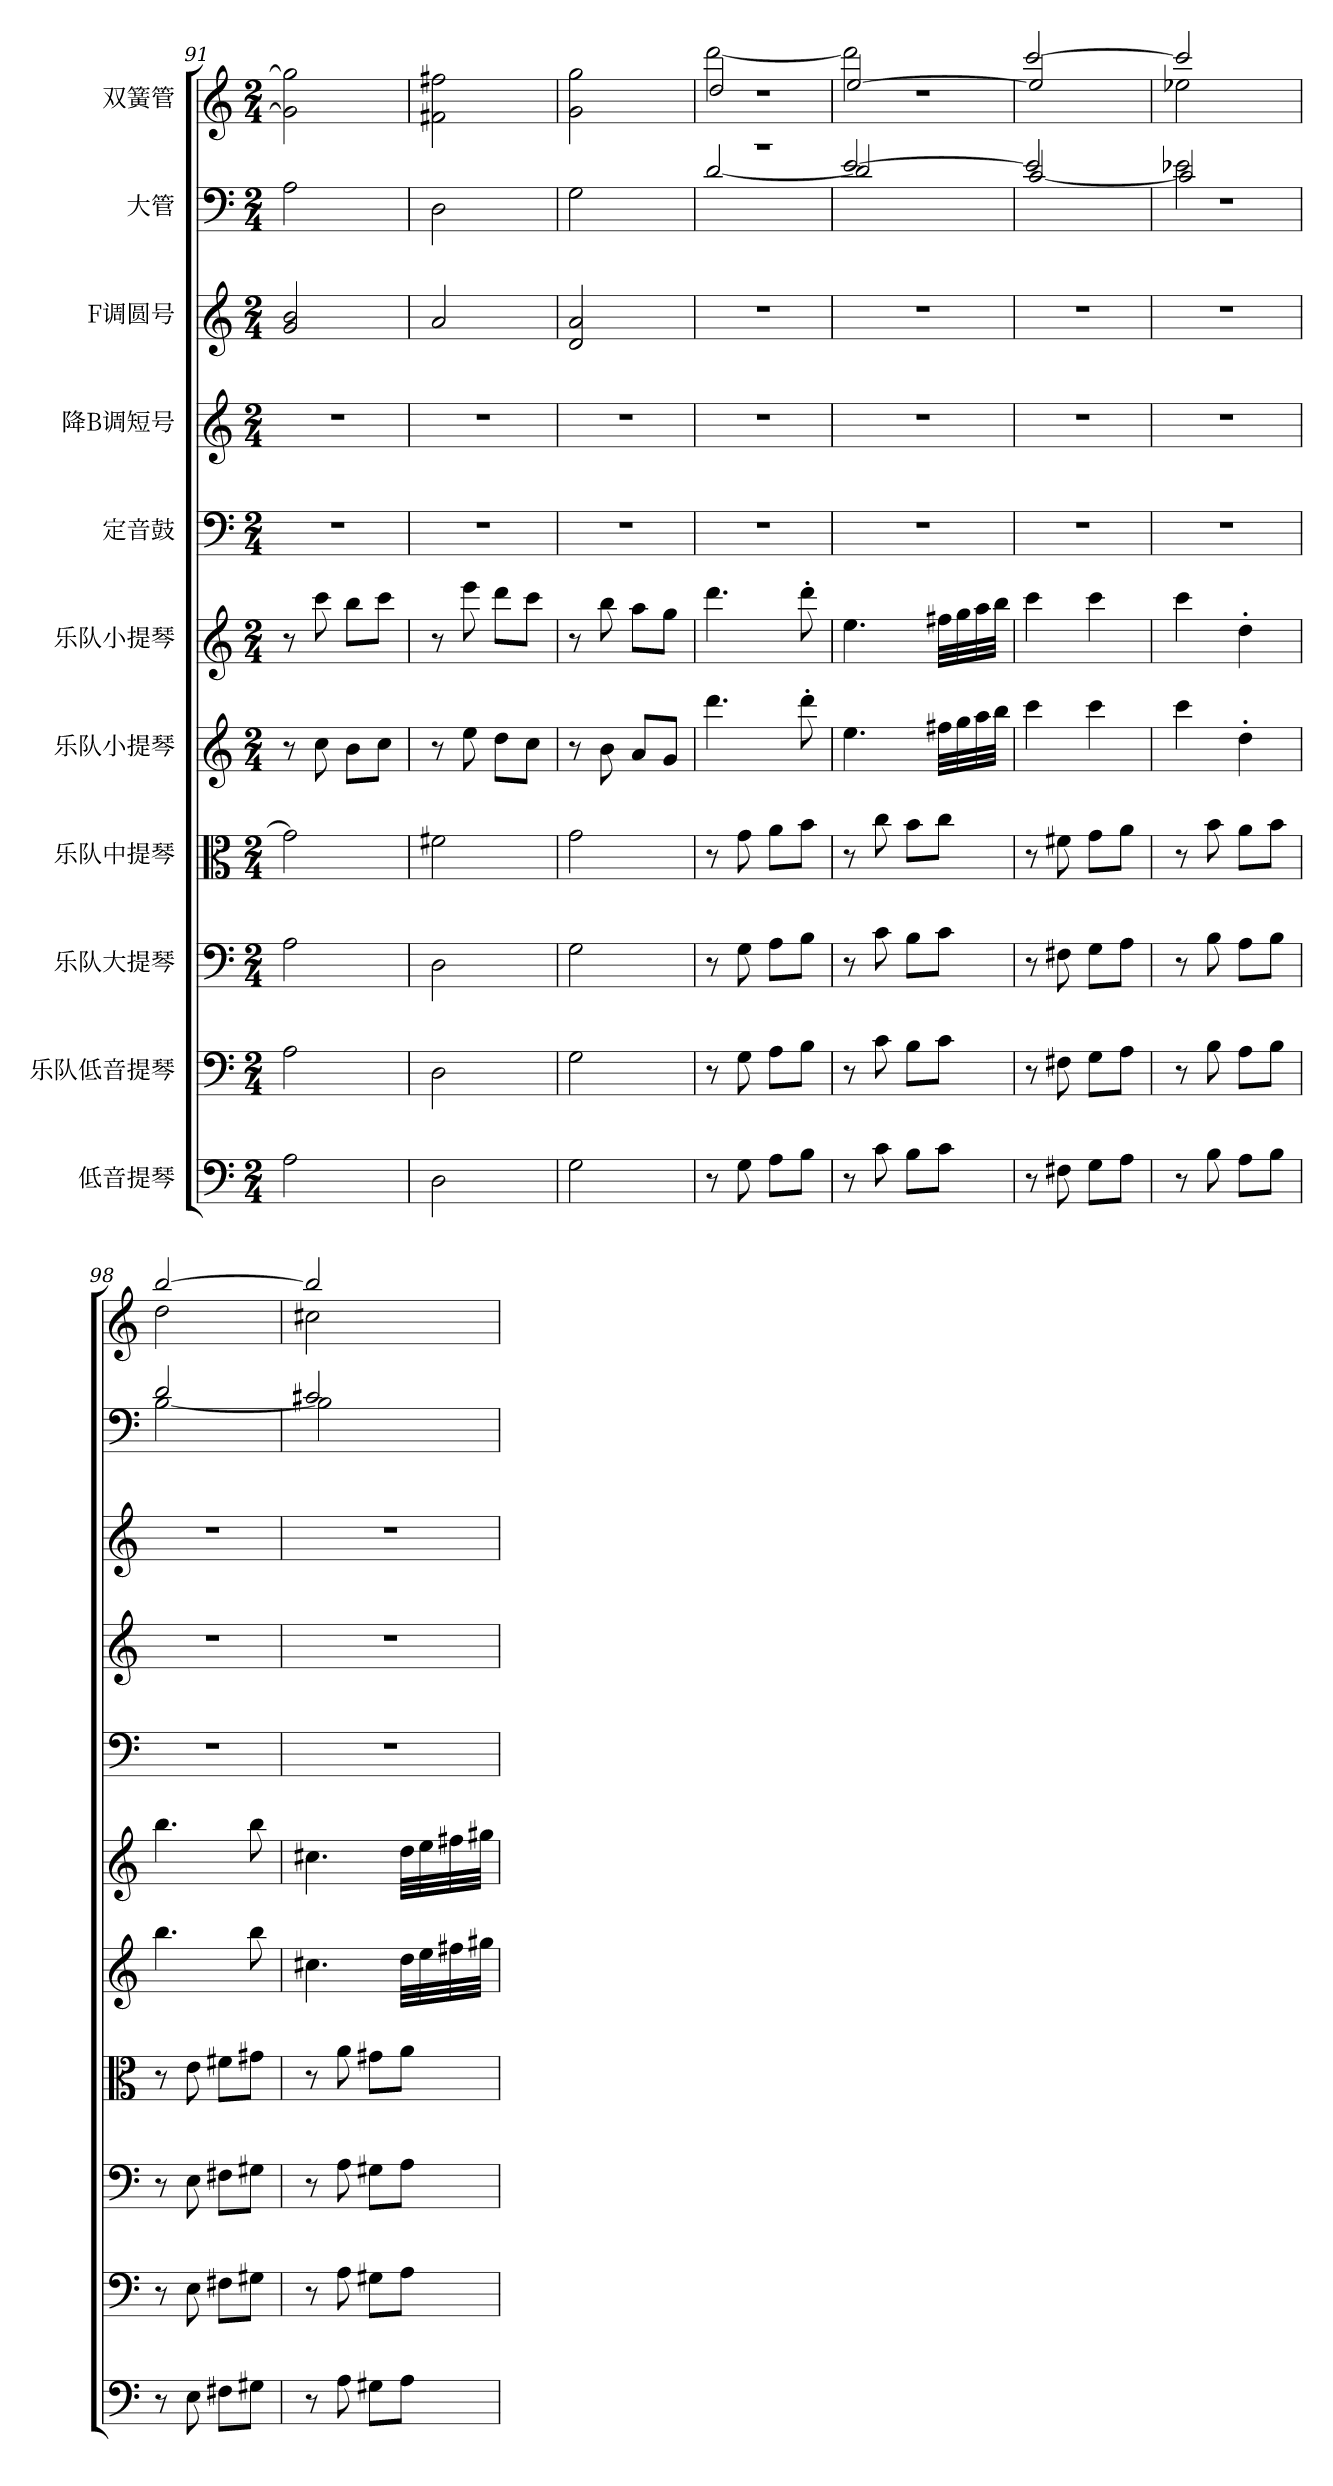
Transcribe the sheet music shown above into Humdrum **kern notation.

**kern	**kern	**kern	**kern	**kern	**kern	**kern	**kern	**kern	**kern	**kern
*part11	*part10	*part9	*part8	*part7	*part6	*part5	*part4	*part3	*part2	*part1
*staff11	*staff10	*staff9	*staff8	*staff7	*staff6	*staff5	*staff4	*staff3	*staff2	*staff1
*I"低音提琴	*I"乐队低音提琴	*I"乐队大提琴	*I"乐队中提琴	*I"乐队小提琴	*I"乐队小提琴	*I"定音鼓	*I"降B调短号	*I"F调圆号	*I"大管	*I"双簧管
*clefF4	*clefF4	*clefF4	*clefC3	*clefG2	*clefG2	*clefF4	*clefG2	*clefG2	*clefF4	*clefG2
*ITrd7c12	*ITrd7c12	*	*	*	*	*	*ITrd1c2	*ITrd4c7	*	*
*k[]	*k[]	*k[]	*k[]	*k[]	*k[]	*k[]	*k[b-e-]	*k[b-]	*k[]	*k[]
*M2/4	*M2/4	*M2/4	*M2/4	*M2/4	*M2/4	*M2/4	*M2/4	*M2/4	*M2/4	*M2/4
=91	=91	=91	=91	=91	=91	=91	=91	=91	=91	=91
2AA\	2AA\	2A\	2g\]	8r	8r	2r	2r	2c/ 2e/	2A\	2g\] 2gg\]
.	.	.	.	8cc\	8ccc\	.	.	.	.	.
.	.	.	.	8b\L	8bb\L	.	.	.	.	.
.	.	.	.	8cc\J	8ccc\J	.	.	.	.	.
=92	=92	=92	=92	=92	=92	=92	=92	=92	=92	=92
2DD\	2DD\	2D\	2f#X\	8r	8r	2r	2r	2d/	2D\	2f#X\ 2ff#X\
.	.	.	.	8ee\	8eee\	.	.	.	.	.
.	.	.	.	8dd\L	8ddd\L	.	.	.	.	.
.	.	.	.	8cc\J	8ccc\J	.	.	.	.	.
!!LO:PB:g=z
=93	=93	=93	=93	=93	=93	=93	=93	=93	=93	=93
2GG\	2GG\	2G\	2g\	8r	8r	2r	2r	2G/ 2d/	2G\	2g\ 2gg\
.	.	.	.	8b\	8bb\	.	.	.	.	.
.	.	.	.	8a/L	8aa\L	.	.	.	.	.
.	.	.	.	8g/J	8gg\J	.	.	.	.	.
=94	=94	=94	=94	=94	=94	=94	=94	=94	=94	=94
*	*	*	*	*	*	*	*	*	*^	*^
*	*	*	*	*	*	*	*	*	*	*	*	*^
8r	8r	8r	8r	4.ddd\	4.ddd\	2r	2r	2r	2r	[2d/	2r	[2ddd\	2dd/
8GG\	8GG\	8G\	8g\	.	.	.	.	.	.	.	.	.	.
8AA\L	8AA\L	8A\L	8a\L	.	.	.	.	.	.	.	.	.	.
8BB\J	8BB\J	8B\J	8b\J	8ddd'\	8ddd'\	.	.	.	.	.	.	.	.
=95	=95	=95	=95	=95	=95	=95	=95	=95	=95	=95	=95	=95	=95
8r	8r	8r	8r	4.ee\	4.ee\	2r	2r	2r	[2e/	2d/]	2r	2ddd\]	[2ee/
8C\	8C\	8c\	8cc\	.	.	.	.	.	.	.	.	.	.
8BB\L	8BB\L	8B\L	8b\L	.	.	.	.	.	.	.	.	.	.
8C\J	8C\J	8c\J	8cc\J	32ff#X\LLL	32ff#X\LLL	.	.	.	.	.	.	.	.
.	.	.	.	32gg\	32gg\	.	.	.	.	.	.	.	.
.	.	.	.	32aa\	32aa\	.	.	.	.	.	.	.	.
.	.	.	.	32bb\JJJ	32bb\JJJ	.	.	.	.	.	.	.	.
*	*	*	*	*	*	*	*	*	*	*	*	*v	*v
=96	=96	=96	=96	=96	=96	=96	=96	=96	=96	=96	=96	=96
8r	8r	8r	8r	4ccc\	4ccc\	2r	2r	2r	2e/]	[2c/	[2ccc/	2ee/]
8FF#X\	8FF#X\	8F#X\	8f#X\	.	.	.	.	.	.	.	.	.
8GG\L	8GG\L	8G\L	8g\L	4ccc\	4ccc\	.	.	.	.	.	.	.
8AA\J	8AA\J	8A\J	8a\J	.	.	.	.	.	.	.	.	.
=97	=97	=97	=97	=97	=97	=97	=97	=97	=97	=97	=97	=97
*	*	*	*	*	*	*	*	*	*	*^	*	*
8r	8r	8r	8r	4ccc\	4ccc\	2r	2r	2r	2r	2e-X\	2c/]	2ccc/]	2ee-X\
8BB\	8BB\	8B\	8b\	.	.	.	.	.	.	.	.	.	.
8AA\L	8AA\L	8A\L	8a\L	4dd'\	4dd'\	.	.	.	.	.	.	.	.
8BB\J	8BB\J	8B\J	8b\J	.	.	.	.	.	.	.	.	.	.
*	*	*	*	*	*	*	*	*	*	*v	*v	*	*
=98	=98	=98	=98	=98	=98	=98	=98	=98	=98	=98	=98	=98
8r	8r	8r	8r	4.bb\	4.bb\	2r	2r	2r	2d/	[2B\	[2bb/	2dd\
8EE\	8EE\	8E\	8e\	.	.	.	.	.	.	.	.	.
8FF#X\L	8FF#X\L	8F#X\L	8f#X\L	.	.	.	.	.	.	.	.	.
8GG#X\J	8GG#X\J	8G#X\J	8g#X\J	8bb\	8bb\	.	.	.	.	.	.	.
!!LO:PB:g=z	!!
=99	=99	=99	=99	=99	=99	=99	=99	=99	=99	=99	=99	=99
8r	8r	8r	8r	4.cc#X\	4.cc#X\	2r	2r	2r	2c#X/	2B\]	2bb/]	2cc#X\
8AA\	8AA\	8A\	8a\	.	.	.	.	.	.	.	.	.
8GG#X\L	8GG#X\L	8G#X\L	8g#X\L	.	.	.	.	.	.	.	.	.
8AA\J	8AA\J	8A\J	8a\J	32dd\LLL	32dd\LLL	.	.	.	.	.	.	.
.	.	.	.	32ee\	32ee\	.	.	.	.	.	.	.
.	.	.	.	32ff#X\	32ff#X\	.	.	.	.	.	.	.
.	.	.	.	32gg#X\JJJ	32gg#X\JJJ	.	.	.	.	.	.	.
*	*	*	*	*	*	*	*	*	*v	*v	*	*
*	*	*	*	*	*	*	*	*	*	*v	*v
=	=	=	=	=	=	=	=	=	=	=
*-	*-	*-	*-	*-	*-	*-	*-	*-	*-	*-
